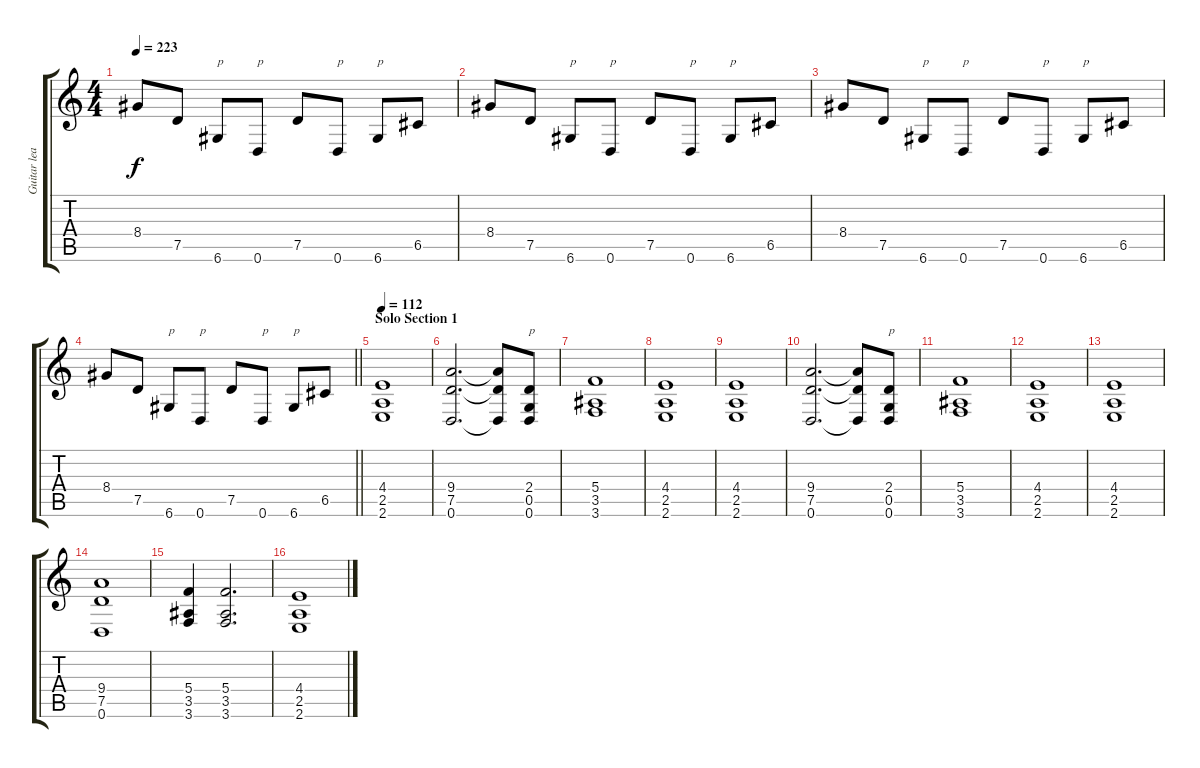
\track ("Guitar lead 1" "Guitar lea") {instrument distortionguitar}
\staff {score tabs}
\tuning (D4 A3 F3 C3 G2 D2) {hide}
\ts (4 4)
\tempo 223
\clef g2
\ks c
8.4.8{dy f} 7.5.8 6.6.8{txt "p"} 0.6.8{txt "p"} 7.5.8 0.6.8{txt "p"} 6.6.8{txt "p"} 6.5.8 |
8.4.8 7.5.8 6.6.8{txt "p"} 0.6.8{txt "p"} 7.5.8 0.6.8{txt "p"} 6.6.8{txt "p"} 6.5.8 |
8.4.8 7.5.8 6.6.8{txt "p"} 0.6.8{txt "p"} 7.5.8 0.6.8{txt "p"} 6.6.8{txt "p"} 6.5.8 |
\barLineRight lightlight
8.4.8 7.5.8 6.6.8{txt "p"} 0.6.8{txt "p"} 7.5.8 0.6.8{txt "p"} 6.6.8{txt "p"} 6.5.8 |
\section ("" "Solo Section 1")
\tempo 112
(4.4 2.5 2.6).1 |
(9.4 7.5 0.6).2{d} (9.4{t} 7.5{t} 0.6{t}).8 (2.4 0.5 0.6).8{txt "p"} |
(5.4 3.5 3.6).1 |
(4.4 2.5 2.6).1 |
(4.4 2.5 2.6).1 |
(9.4 7.5 0.6).2{d} (9.4{t} 7.5{t} 0.6{t}).8 (2.4 0.5 0.6).8{txt "p"} |
(5.4 3.5 3.6).1 |
(4.4 2.5 2.6).1 |
(4.4 2.5 2.6).1 |
(9.4 7.5 0.6).1 |
(5.4 3.5 3.6).4 (5.4 3.5 3.6).2{d} |
(4.4 2.5 2.6).1
